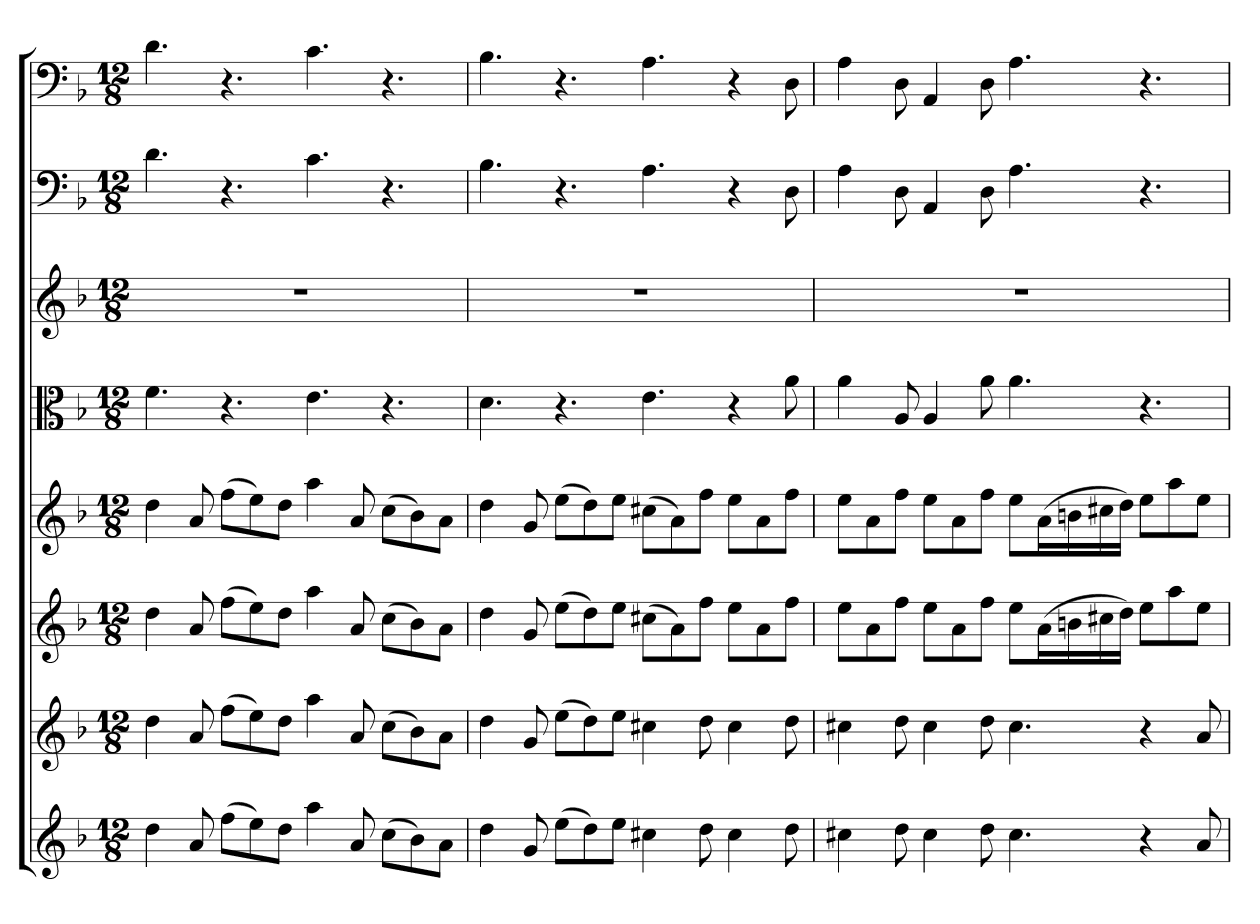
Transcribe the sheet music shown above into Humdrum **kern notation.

**kern	**kern	**kern	**kern	**kern	**kern	**kern	**kern
*part8	*part7	*part6	*part5	*part4	*part3	*part2	*part1
*staff8	*staff7	*staff6	*staff5	*staff4	*staff3	*staff2	*staff1
*clefG2	*clefG2	*clefG2	*clefG2	*clefC3	*clefG2	*clefF4	*clefF4
*k[b-]	*k[b-]	*k[b-]	*k[b-]	*k[b-]	*k[b-]	*k[b-]	*k[b-]
*d:	*d:	*d:	*d:	*d:	*d:	*d:	*d:
*M12/8	*M12/8	*M12/8	*M12/8	*M12/8	*M12/8	*M12/8	*M12/8
=1	=1	=1	=1	=1	=1	=1	=1
4dd\	4dd\	4dd\	4dd\	4.f\	1.r	4.d\	4.d\
8a/	8a/	8a/	8a/	.	.	.	.
(8ff\L	(8ff\L	(8ff\L	(8ff\L	4.r	.	4.r	4.r
8ee\)	8ee\)	8ee\)	8ee\)	.	.	.	.
8dd\J	8dd\J	8dd\J	8dd\J	.	.	.	.
4aa\	4aa\	4aa\	4aa\	4.e\	.	4.c\	4.c\
8a/	8a/	8a/	8a/	.	.	.	.
(8cc\L	(8cc\L	(8cc\L	(8cc\L	4.r	.	4.r	4.r
8b-\)	8b-\)	8b-\)	8b-\)	.	.	.	.
8a\J	8a\J	8a\J	8a\J	.	.	.	.
=2	=2	=2	=2	=2	=2	=2	=2
4dd\	4dd\	4dd\	4dd\	4.d\	1.r	4.B-\	4.B-\
8g/	8g/	8g/	8g/	.	.	.	.
(8ee\L	(8ee\L	(8ee\L	(8ee\L	4.r	.	4.r	4.r
8dd\)	8dd\)	8dd\)	8dd\)	.	.	.	.
8ee\J	8ee\J	8ee\J	8ee\J	.	.	.	.
4cc#X\	4cc#X\	(8cc#X\L	(8cc#X\L	4.e\	.	4.A\	4.A\
.	.	8a\)	8a\)	.	.	.	.
8dd\	8dd\	8ff\J	8ff\J	.	.	.	.
4cc#\	4cc#\	8ee\L	8ee\L	4r	.	4r	4r
.	.	8a\	8a\	.	.	.	.
8dd\	8dd\	8ff\J	8ff\J	8a\	.	8D\	8D\
=3	=3	=3	=3	=3	=3	=3	=3
4cc#X\	4cc#X\	8ee\L	8ee\L	4a\	1.r	4A\	4A\
.	.	8a\	8a\	.	.	.	.
8dd\	8dd\	8ff\J	8ff\J	8A/	.	8D\	8D\
4cc#\	4cc#\	8ee\L	8ee\L	4A/	.	4AA/	4AA/
.	.	8a\	8a\	.	.	.	.
8dd\	8dd\	8ff\J	8ff\J	8a\	.	8D\	8D\
4.cc#\	4.cc#\	8ee\L	8ee\L	4.a\	.	4.A\	4.A\
.	.	(16a\L	(16a\L	.	.	.	.
.	.	16bn\	16bn\	.	.	.	.
.	.	16cc#X\	16cc#X\	.	.	.	.
.	.	16dd\JJ)	16dd\JJ)	.	.	.	.
4r	4r	8ee\L	8ee\L	4.r	.	4.r	4.r
.	.	8aa\	8aa\	.	.	.	.
8a/	8a/	8ee\J	8ee\J	.	.	.	.
=	=	=	=	=	=	=	=
*-	*-	*-	*-	*-	*-	*-	*-
